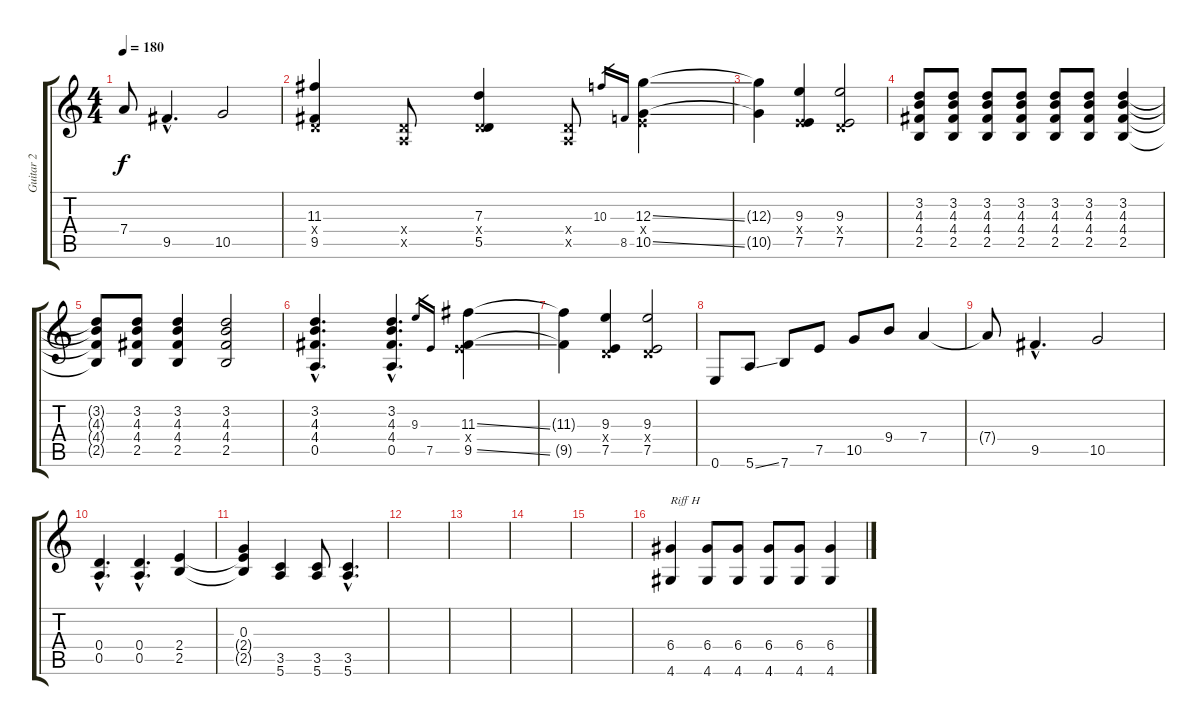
\track ("Guitar 2" "Guitar 2") {instrument distortionguitar}
\staff {score tabs}
\tuning (E4 B3 G3 D3 A2 E2) {hide}
\ts (4 4)
\tempo 180
\clef g2
\ks c
7.4{t}.8{dy f} 9.5{hac}.4{d} 10.5.2 |
(11.3 0.4{x} 9.5).4 (0.4{x} 0.5{x}).8 (7.3 0.4{x} 5.5).4 (0.4{x} 0.5{x}).8 10.3.16{gr} 8.5.16{gr} (12.3{ss} 2.4{x} 10.5{ss}).4 |
(12.3{t} 10.5{t}).4 (9.3 2.4{x} 7.5).4 (9.3 0.4{x} 7.5).2 |
(3.2 4.3 4.4 2.5).8 (3.2 4.3 4.4 2.5).8 (3.2 4.3 4.4 2.5).8 (3.2 4.3 4.4 2.5).8 (3.2 4.3 4.4 2.5).8 (3.2 4.3 4.4 2.5).8 (3.2 4.3 4.4 2.5).4 |
(3.2{t} 4.3{t} 4.4{t} 2.5{t}).8 (3.2 4.3 4.4 2.5).8 (3.2 4.3 4.4 2.5).4 (3.2 4.3 4.4 2.5).2 |
(3.2{hac} 4.3{hac} 4.4{hac} 0.5{hac}).4{d} (3.2{hac} 4.3{hac} 4.4{hac} 0.5{hac}).4{d} 9.3.16{gr} 7.5.16{gr} (11.3{ss} 2.4{x} 9.5{ss}).4 |
(11.3{t} 9.5{t}).4 (9.3 0.4{x} 7.5).4 (9.3 0.4{x} 7.5).2 |
0.6.8 5.6{ss}.8 7.6.8 7.5.8 10.5.8 9.4.8 7.4.4 |
7.4{t}.8 9.5{hac}.4{d} 10.5.2 |
(0.4{hac} 0.5{hac}).4{d} (0.4{hac} 0.5{hac}).4{d} (2.4 2.5).4 |
(0.3 2.4{t} 2.5{t}).4 (3.5 5.6).4 (3.5 5.6).8 (3.5{hac} 5.6{hac}).4{d} |
|
|
|
|
(6.4 4.6).4{txt "Riff H"} (6.4 4.6).8 (6.4 4.6).8 (6.4 4.6).8 (6.4 4.6).8 (6.4 4.6).4
